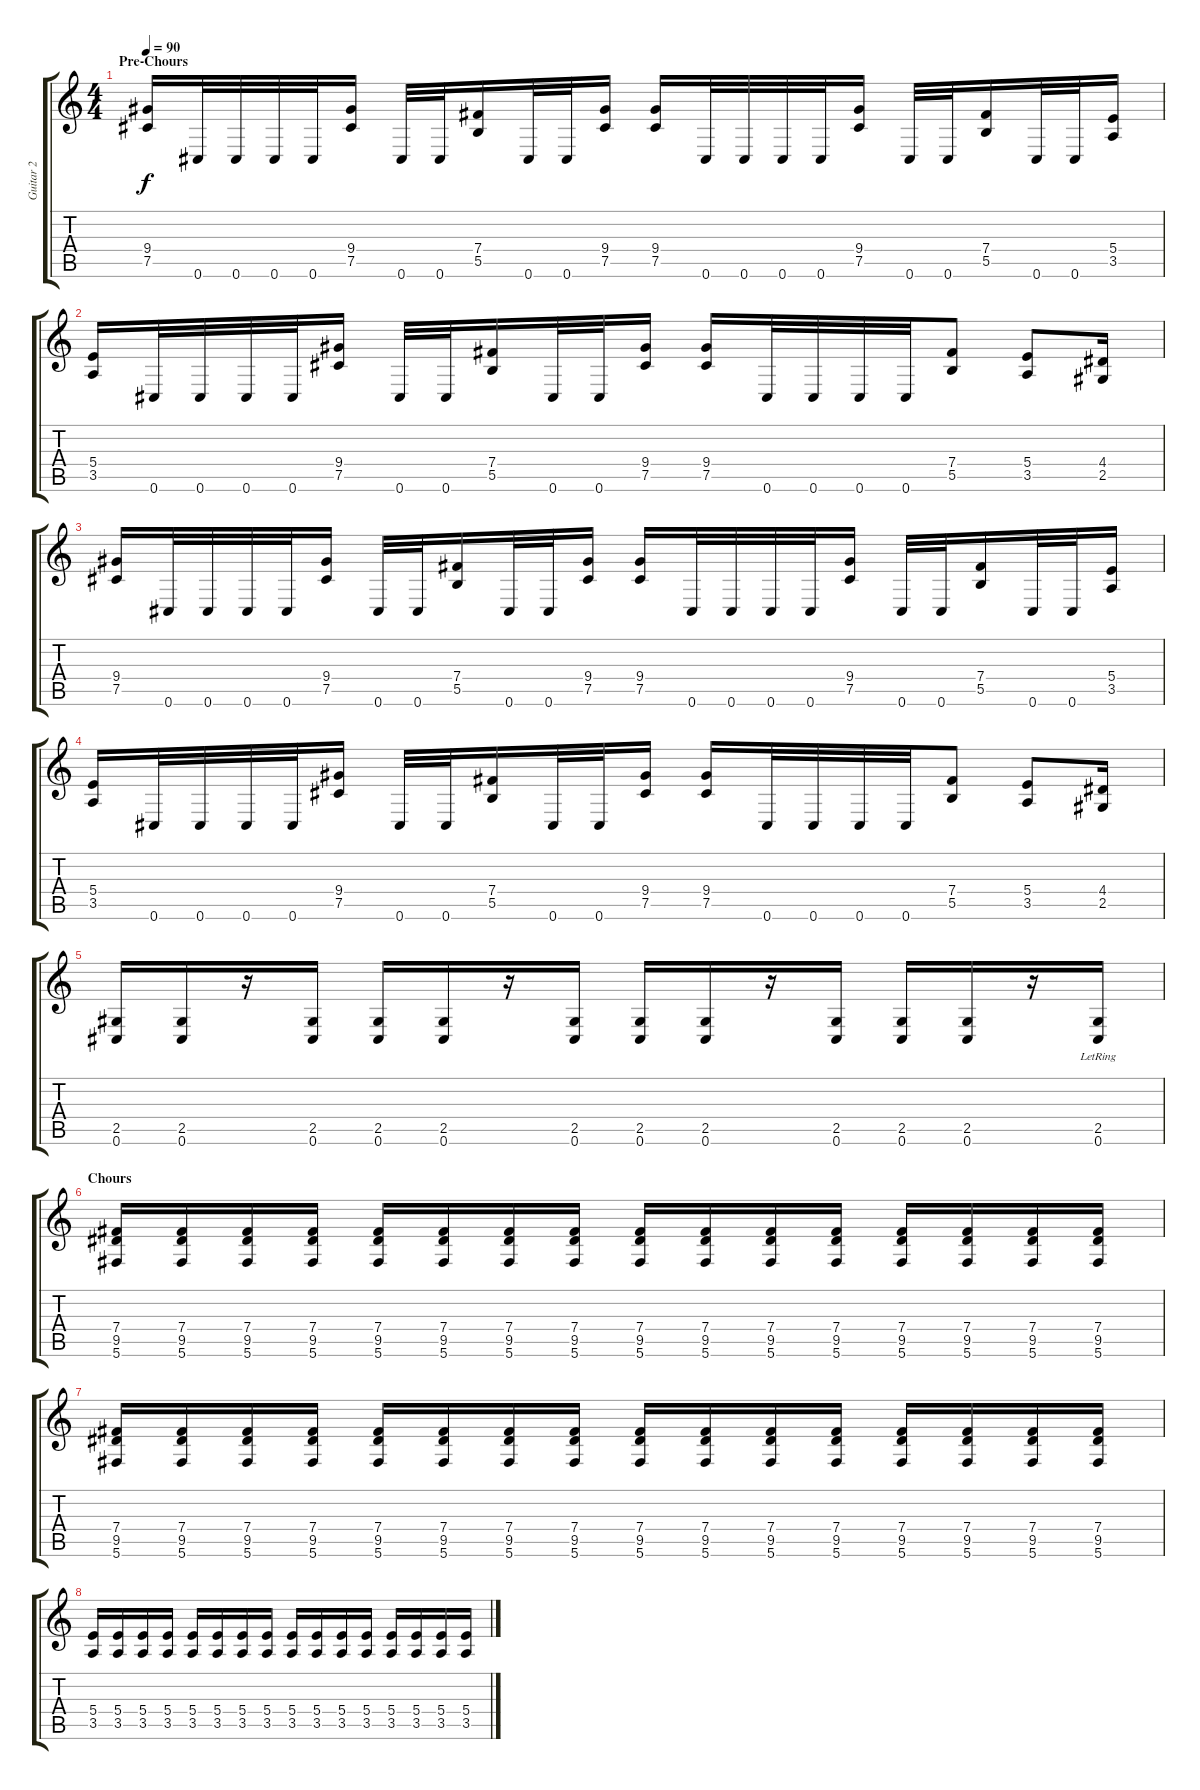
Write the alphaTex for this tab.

\track ("Guitar 2" "Guitar 2") {instrument distortionguitar}
\staff {score tabs}
\tuning (Db4 Ab3 E3 B2 Gb2 Db2) {hide}
\ts (4 4)
\section ("" "Pre-Chours")
\tempo 90
\clef g2
\ks c
(9.4 7.5).16{dy f} 0.6.32 0.6.32 0.6.32 0.6.32 (9.4 7.5).16 0.6.32 0.6.32 (7.4 5.5).16 0.6.32 0.6.32 (9.4 7.5).16 (9.4 7.5).16 0.6.32 0.6.32 0.6.32 0.6.32 (9.4 7.5).16 0.6.32 0.6.32 (7.4 5.5).16 0.6.32 0.6.32 (5.4 3.5).16 |
(5.4 3.5).16 0.6.32 0.6.32 0.6.32 0.6.32 (9.4 7.5).16 0.6.32 0.6.32 (7.4 5.5).16 0.6.32 0.6.32 (9.4 7.5).16 (9.4 7.5).16 0.6.32 0.6.32 0.6.32 0.6.32 (7.4 5.5).8 (5.4 3.5).8 (4.4 2.5).16 |
(9.4 7.5).16 0.6.32 0.6.32 0.6.32 0.6.32 (9.4 7.5).16 0.6.32 0.6.32 (7.4 5.5).16 0.6.32 0.6.32 (9.4 7.5).16 (9.4 7.5).16 0.6.32 0.6.32 0.6.32 0.6.32 (9.4 7.5).16 0.6.32 0.6.32 (7.4 5.5).16 0.6.32 0.6.32 (5.4 3.5).16 |
(5.4 3.5).16 0.6.32 0.6.32 0.6.32 0.6.32 (9.4 7.5).16 0.6.32 0.6.32 (7.4 5.5).16 0.6.32 0.6.32 (9.4 7.5).16 (9.4 7.5).16 0.6.32 0.6.32 0.6.32 0.6.32 (7.4 5.5).8 (5.4 3.5).8 (4.4 2.5).16 |
(2.5 0.6).16 (2.5 0.6).16 r.16 (2.5 0.6).16 (2.5 0.6).16 (2.5 0.6).16 r.16 (2.5 0.6).16 (2.5 0.6).16 (2.5 0.6).16 r.16 (2.5 0.6).16 (2.5 0.6).16 (2.5 0.6).16 r.16 (2.5{lr} 0.6{lr}).16 |
\section ("" "Chours")
(7.4 9.5 5.6).16 (7.4 9.5 5.6).16 (7.4 9.5 5.6).16 (7.4 9.5 5.6).16 (7.4 9.5 5.6).16 (7.4 9.5 5.6).16 (7.4 9.5 5.6).16 (7.4 9.5 5.6).16 (7.4 9.5 5.6).16 (7.4 9.5 5.6).16 (7.4 9.5 5.6).16 (7.4 9.5 5.6).16 (7.4 9.5 5.6).16 (7.4 9.5 5.6).16 (7.4 9.5 5.6).16 (7.4 9.5 5.6).16 |
(7.4 9.5 5.6).16 (7.4 9.5 5.6).16 (7.4 9.5 5.6).16 (7.4 9.5 5.6).16 (7.4 9.5 5.6).16 (7.4 9.5 5.6).16 (7.4 9.5 5.6).16 (7.4 9.5 5.6).16 (7.4 9.5 5.6).16 (7.4 9.5 5.6).16 (7.4 9.5 5.6).16 (7.4 9.5 5.6).16 (7.4 9.5 5.6).16 (7.4 9.5 5.6).16 (7.4 9.5 5.6).16 (7.4 9.5 5.6).16 |
(5.4 3.5).16 (5.4 3.5).16 (5.4 3.5).16 (5.4 3.5).16 (5.4 3.5).16 (5.4 3.5).16 (5.4 3.5).16 (5.4 3.5).16 (5.4 3.5).16 (5.4 3.5).16 (5.4 3.5).16 (5.4 3.5).16 (5.4 3.5).16 (5.4 3.5).16 (5.4 3.5).16 (5.4 3.5).16
